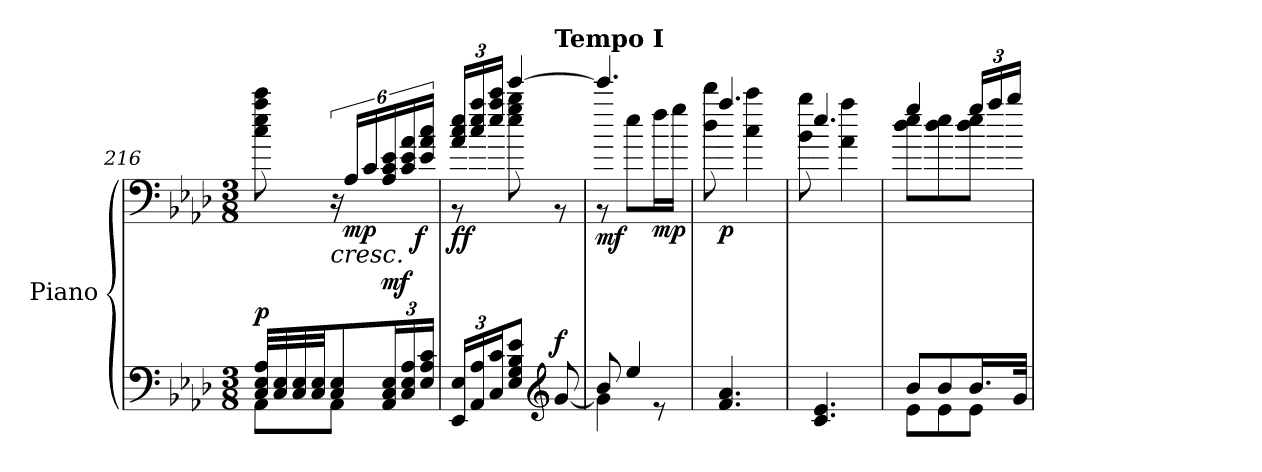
**kern	**kern	**dynam
*part1	*part1	*part1
*staff2	*staff1	*staff1/2
*I"Piano	*	*
*I'Pno	*	*
*clefF4	*clefF4	*
*k[b-e-a-d-]	*k[b-e-a-d-]	*
*M3/8	*M3/8	*
=216	=216	=216
*^	*	*
!	!	!	!LO:DY:a=2
32C/ 32E-/ 32A-/LLL	8AA-\L	8cc\ 8ee-\ 8aa-\ 8ccc\	p
32C/ 32E-/	.	.	.
32C/ 32E-/	.	.	.
32C/ 32E-/JJ	.	.	.
!LO:TX:a:i:t=cresc.	!	!	!
8C/ 8E-/	8AA-\J	24r	.
!	!	!	!LO:DY:b
.	.	24A-/LL	mp
.	.	24c/	.
*Xbrackettup	*	*Xbrackettup	*
!	!	!	!LO:DY:a=2
24AA-/ 24C/ 24E-/L	8rGGyy	24A-/ 24c/ 24e-/	mf
24C/ 24E-/ 24A-/	.	24c/ 24e-/ 24a-/	.
!	!	!	!LO:DY:b
24E-/ 24A-/ 24c/JJ	.	24e-/ 24a-/ 24cc/JJ	f
=217	=217	=217	=217
*	*	*^	*
!	!	!	!	!LO:DY:b
24EE-/ 24E-/LL	4ryy	24a-/ 24cc/ 24ee-/LL	8r	ff
24AA-/ 24A-/	.	24cc/ 24ee-/ 24aa-/	.	.
24C/ 24c/J	.	24ee-/ 24aa-/ 24ccc/JJ	.	.
8E-/ 8G/ 8B-/ 8e-/J	.	[4eee-/	8ee-\ 8gg\ 8bb-\	.
*clefG2	*	*	*	*
!	!	!	!LO:TX:a:B:t=Tempo I	!
!	!	!	!	!LO:DY:a=2
8rddyy	[8g/	.	8r	f
=218	=218	=218	=218	=218
!	!	!	!	!LO:DY:b
8b-/	4g\]	4.eee-/]	8r	mf
4ee-/	.	.	8ee-\L	.
!	!	!	!	!LO:DY:b
.	8r	.	16ff\L	mp
.	.	.	16gg\JJ	.
*v	*v	*	*	*
!!LO:LB:g=z	!!
=219	=219	=219	=219
!	!	!	!LO:DY:b
4.f/ 4.a-/	4.aa-/	8dd-\ 8ddd-\	p
.	.	4cc\ 4ccc\	.
=220	=220	=220	=220
4.c/ 4.e-/	4.ee-/	8b-\ 8bb-\	.
.	.	4a-\ 4aa-\	.
=221	=221	=221	=221
*^	*	*	*
8b-/L	8e-\L	4gg/	8dd-\ 8ee-\L	.
8b-/	8e-\	.	8dd-\ 8ee-\	.
16.b-/L	8e-\J	24gg/LL	8dd-\ 8ee-\J	.
.	.	24aa-/	.	.
.	.	24bb-/JJ	.	.
32g/JJk	.	.	.	.
*v	*v	*	*	*
*	*v	*v	*
=	=	=
*-	*-	*-
